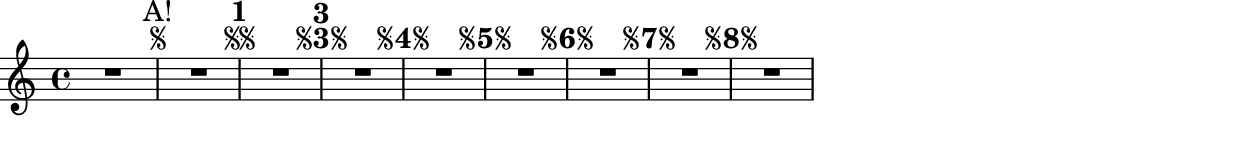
%% Generated by lilypond-book
%% Options: [exampleindent=10.16\mm,indent=0\mm,line-width=160\mm,paper-height=845.047\pt,paper-width=597.508\pt,papersize='(cons (* 597.508 pt) (* 845.047 pt))]
\include "lilypond-book-preamble.ly"


% ****************************************************************
% Start cut-&-pastable-section
% ****************************************************************

#(ly:set-option 'eps-box-padding 3.000000)



\paper {
  #(set-paper-size '(cons (* 597.508 pt) (* 845.047 pt)))
  indent = 0\mm
  line-width = 160\mm
  % offset the left padding, also add 1mm as lilypond creates cropped
  % images with a little space on the right
  line-width = #(- line-width (* mm  3.000000) (* mm 1))
}

\layout {
  
}




% ****************************************************************
% ly snippet:
% ****************************************************************
\sourcefilename "/lilypond-2.27.0/input/regression/mark-tracking-conflict-specific-segno-mark.ly"
\sourcefileline 0
\version "2.23.6"
#(ly:set-option 'warning-as-error #t)

\header {
  texidoc = "LilyPond issues warnings when @code{\\segnoMark @var{n}}
conflicts with certain other simultaneous marks, and engraves only the
first.

Segno marks 1 to@tie{}3 should appear with various rehearsal marks.
Segno marks 4 to@tie{}8 should appear alone."
}

\layout {
  \context {
    \Score
    rehearsalMarkFormatter = #format-mark-numbers
  }
}

\parallelMusic upper,lower {
  R1 \segnoMark 1 |
  R1 \mark "A!" |
  %% no warning

  R1 \segnoMark 2 |
  R1 \mark \default |
  %% no warning

  R1 \segnoMark 3 |
  R1 \mark 3 |
  %% no warning

  R1 \segnoMark 4 |
  R1 \segnoMark \default |
  %% no warning

  R1 \segnoMark 5 |
  R1 \segnoMark 9 |
  #(ly:expect-warning (ly:translate-cpp-warning-scheme
                       "conflict with event: `%s'") "segno-mark-event")
  #(ly:expect-warning (ly:translate-cpp-warning-scheme
                       "discarding event: `%s'") "segno-mark-event")

  R1 \segnoMark 6 |
  R1 \codaMark \default |
  #(ly:expect-warning (ly:translate-cpp-warning-scheme
                       "conflict with event: `%s'") "segno-mark-event")
  #(ly:expect-warning (ly:translate-cpp-warning-scheme
                       "discarding event: `%s'") "coda-mark-event")

  R1 \segnoMark 7 |
  R1 \codaMark 3 |
  #(ly:expect-warning (ly:translate-cpp-warning-scheme
                       "conflict with event: `%s'") "segno-mark-event")
  #(ly:expect-warning (ly:translate-cpp-warning-scheme
                       "discarding event: `%s'") "coda-mark-event")

  R1 \segnoMark 8 |
  R1 \sectionLabel "Coda" |
  #(ly:expect-warning (ly:translate-cpp-warning-scheme
                       "conflict with event: `%s'") "segno-mark-event")
  #(ly:expect-warning (ly:translate-cpp-warning-scheme
                       "discarding event: `%s'") "section-label-event")

  R1 |
  R1 |
}

\new Staff <<
  \new Voice \upper
  \new Voice \lower
>>



% ****************************************************************
% end ly snippet
% ****************************************************************
